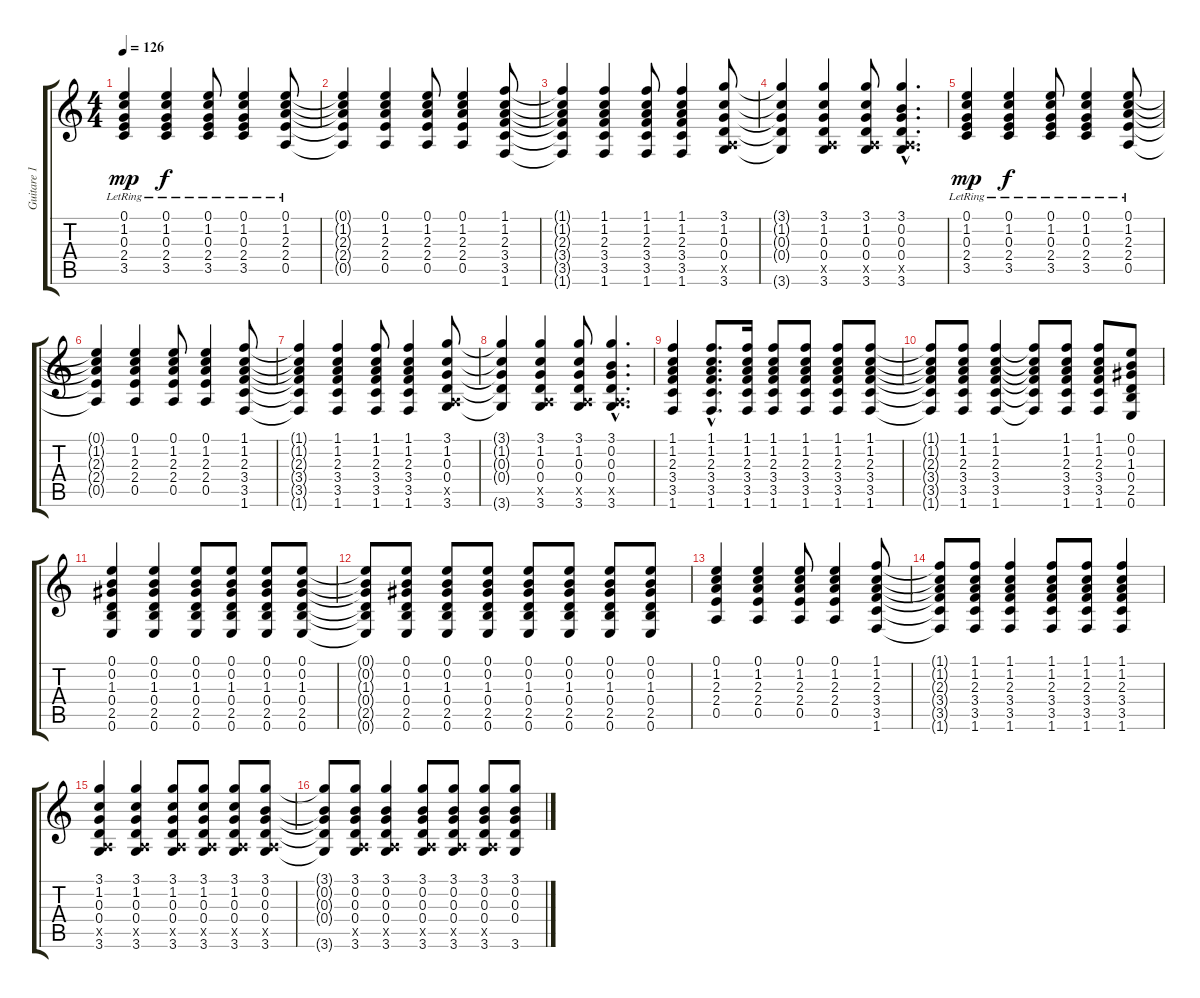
\track ("Guitare 1" "Guitare 1") {instrument acousticguitarsteel}
\staff {score tabs}
\tuning (E4 B3 G3 D3 A2 E2) {hide}
\ts (4 4)
\tempo 126
\clef g2
\ks c
(0.1 1.2{lr} 0.3{lr} 2.4{lr} 3.5{lr}).4{dy mp} (0.1{lr} 1.2{lr} 0.3{lr} 2.4{lr} 3.5).4{dy f} (0.1{lr} 1.2{lr} 0.3{lr} 2.4{lr} 3.5{lr}).8 (0.1{lr} 1.2{lr} 0.3{lr} 2.4{lr} 3.5{lr}).4 (0.1{lr} 1.2{lr} 2.3{lr} 2.4{lr} 0.5{lr}).8 |
(0.1{t} 1.2{t} 2.3{t} 2.4{t} 0.5{t}).4 (0.1 1.2 2.3 2.4 0.5).4 (0.1 1.2 2.3 2.4 0.5).8 (0.1 1.2 2.3 2.4 0.5).4 (1.1 1.2 2.3 3.4 3.5 1.6).8 |
(1.1{t} 1.2{t} 2.3{t} 3.4{t} 3.5{t} 1.6{t}).4 (1.1 1.2 2.3 3.4 3.5 1.6).4 (1.1 1.2 2.3 3.4 3.5 1.6).8 (1.1 1.2 2.3 3.4 3.5 1.6).4 (3.1 1.2 0.3 0.4 0.5{x} 3.6).8 |
(3.1{t} 1.2{t} 0.3{t} 0.4{t} 3.6{t}).4 (3.1 1.2 0.3 0.4 0.5{x} 3.6).4 (3.1 1.2 0.3 0.4 0.5{x} 3.6).8 (3.1{hac} 0.2{hac} 0.3{hac} 0.4{hac} 0.5{hac x} 3.6{hac}).4{d} |
(0.1{lr} 1.2{lr} 0.3{lr} 2.4{lr} 3.5{lr}).4{dy mp} (0.1{lr} 1.2{lr} 0.3{lr} 2.4{lr} 3.5).4{dy f} (0.1{lr} 1.2{lr} 0.3{lr} 2.4{lr} 3.5{lr}).8 (0.1{lr} 1.2{lr} 0.3{lr} 2.4{lr} 3.5{lr}).4 (0.1{lr} 1.2{lr} 2.3{lr} 2.4{lr} 0.5{lr}).8 |
(0.1{t} 1.2{t} 2.3{t} 2.4{t} 0.5{t}).4 (0.1 1.2 2.3 2.4 0.5).4 (0.1 1.2 2.3 2.4 0.5).8 (0.1 1.2 2.3 2.4 0.5).4 (1.1 1.2 2.3 3.4 3.5 1.6).8 |
(1.1{t} 1.2{t} 2.3{t} 3.4{t} 3.5{t} 1.6{t}).4 (1.1 1.2 2.3 3.4 3.5 1.6).4 (1.1 1.2 2.3 3.4 3.5 1.6).8 (1.1 1.2 2.3 3.4 3.5 1.6).4 (3.1 1.2 0.3 0.4 0.5{x} 3.6).8 |
(3.1{t} 1.2{t} 0.3{t} 0.4{t} 3.6{t}).4 (3.1 1.2 0.3 0.4 0.5{x} 3.6).4 (3.1 1.2 0.3 0.4 0.5{x} 3.6).8 (3.1{hac} 0.2{hac} 0.3{hac} 0.4{hac} 0.5{hac x} 3.6{hac}).4{d} |
(1.1 1.2 2.3 3.4 3.5 1.6).4 (1.1{hac} 1.2{hac} 2.3{hac} 3.4{hac} 3.5{hac} 1.6{hac}).8{d} (1.1 1.2 2.3 3.4 3.5 1.6).16 (1.1 1.2 2.3 3.4 3.5 1.6).8 (1.1 1.2 2.3 3.4 3.5 1.6).8 (1.1 1.2 2.3 3.4 3.5 1.6).8 (1.1 1.2 2.3 3.4 3.5 1.6).8 |
(1.1{t} 1.2{t} 2.3{t} 3.4{t} 3.5{t} 1.6{t}).8 (1.1 1.2 2.3 3.4 3.5 1.6).8 (1.1 1.2 2.3 3.4 3.5 1.6).4 (1.1{t} 1.2{t} 2.3{t} 3.4{t} 3.5{t} 1.6{t}).8 (1.1 1.2 2.3 3.4 3.5 1.6).8 (1.1 1.2 2.3 3.4 3.5 1.6).8 (0.1 0.2 1.3 0.4 2.5 0.6).8 |
(0.1 0.2 1.3 0.4 2.5 0.6).4 (0.1 0.2 1.3 0.4 2.5 0.6).4 (0.1 0.2 1.3 0.4 2.5 0.6).8 (0.1 0.2 1.3 0.4 2.5 0.6).8 (0.1 0.2 1.3 0.4 2.5 0.6).8 (0.1 0.2 1.3 0.4 2.5 0.6).8 |
(0.1{t} 0.2{t} 1.3{t} 0.4{t} 2.5{t} 0.6{t}).8 (0.1 0.2 1.3 0.4 2.5 0.6).8 (0.1 0.2 1.3 0.4 2.5 0.6).8 (0.1 0.2 1.3 0.4 2.5 0.6).8 (0.1 0.2 1.3 0.4 2.5 0.6).8 (0.1 0.2 1.3 0.4 2.5 0.6).8 (0.1 0.2 1.3 0.4 2.5 0.6).8 (0.1 0.2 1.3 0.4 2.5 0.6).8 |
(0.1 1.2 2.3 2.4 0.5).4 (0.1 1.2 2.3 2.4 0.5).4 (0.1 1.2 2.3 2.4 0.5).8 (0.1 1.2 2.3 2.4 0.5).4 (1.1 1.2 2.3 3.4 3.5 1.6).8 |
(1.1{t} 1.2{t} 2.3{t} 3.4{t} 3.5{t} 1.6{t}).8 (1.1 1.2 2.3 3.4 3.5 1.6).8 (1.1 1.2 2.3 3.4 3.5 1.6).4 (1.1 1.2 2.3 3.4 3.5 1.6).8 (1.1 1.2 2.3 3.4 3.5 1.6).8 (1.1 1.2 2.3 3.4 3.5 1.6).4 |
(3.1 1.2 0.3 0.4 0.5{x} 3.6).4 (3.1 1.2 0.3 0.4 0.5{x} 3.6).4 (3.1 1.2 0.3 0.4 0.5{x} 3.6).8 (3.1 1.2 0.3 0.4 0.5{x} 3.6).8 (3.1 1.2 0.3 0.4 0.5{x} 3.6).8 (3.1 0.2 0.3 0.4 0.5{x} 3.6).8 |
(3.1{t} 0.2{t} 0.3{t} 0.4{t} 3.6{t}).8 (3.1 0.2 0.3 0.4 0.5{x} 3.6).8 (3.1 0.2 0.3 0.4 0.5{x} 3.6).4 (3.1 0.2 0.3 0.4 0.5{x} 3.6).8 (3.1 0.2 0.3 0.4 0.5{x} 3.6).8 (3.1 0.2 0.3 0.4 0.5{x} 3.6).8 (3.1 0.2 0.3 0.4 3.6).8
